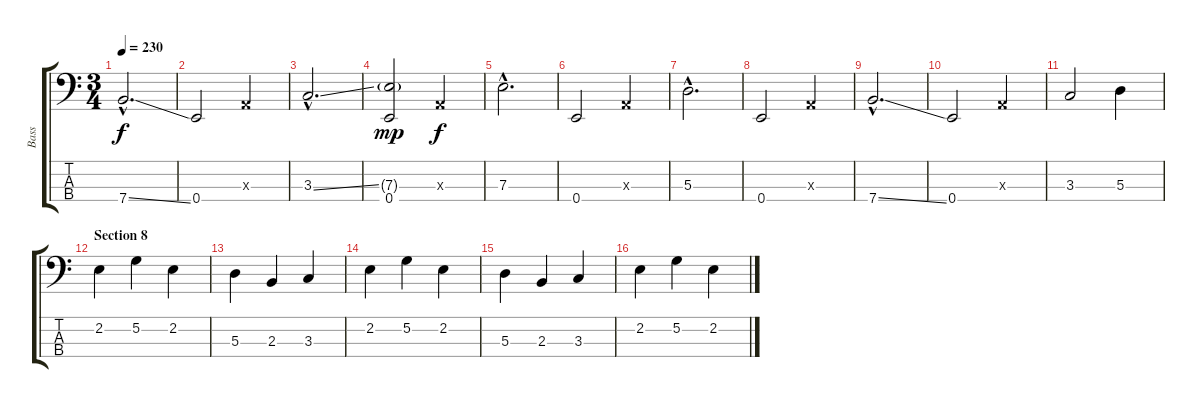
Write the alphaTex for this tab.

\track ("Bass" "Bass") {instrument acousticbass}
\staff {score tabs}
\tuning (G2 D2 A1 E1) {hide}
\ts (3 4)
\tempo 230
\clef f4
\ks c
7.4{ss hac}.2{d dy f} |
0.4.2 0.3{x}.4 |
3.3{ss hac}.2{d} |
(7.3{g} 0.4).2{dy mp} 0.3{x}.4{dy f} |
7.3{hac}.2{d} |
0.4.2 0.3{x}.4 |
5.3{hac}.2{d} |
0.4.2 0.3{x}.4 |
7.4{ss hac}.2{d} |
0.4.2 0.3{x}.4 |
3.3.2 5.3.4 |
\section ("" "Section 8")
2.2.4 5.2.4 2.2.4 |
5.3.4 2.3.4 3.3.4 |
2.2.4 5.2.4 2.2.4 |
5.3.4 2.3.4 3.3.4 |
2.2.4 5.2.4 2.2.4
